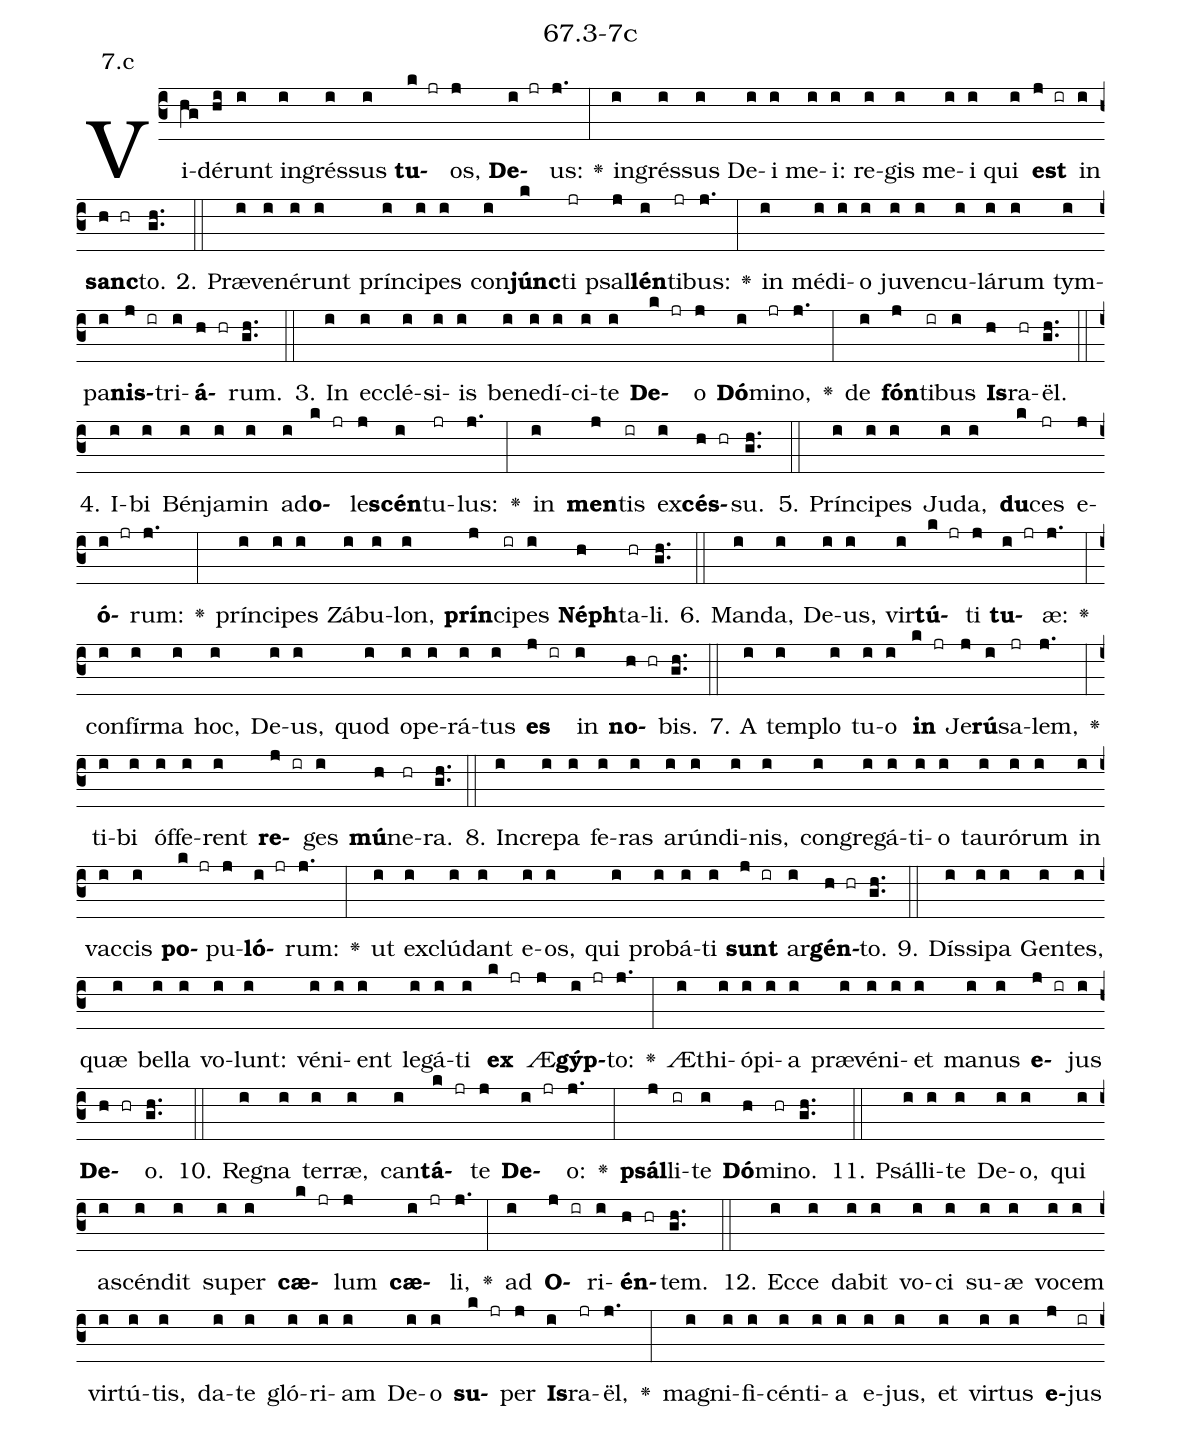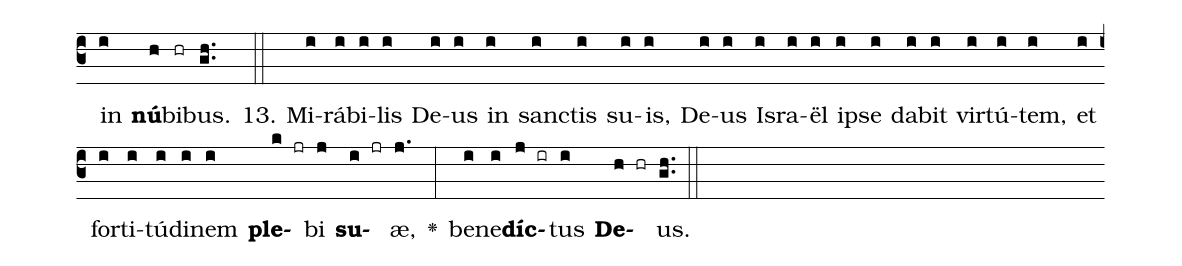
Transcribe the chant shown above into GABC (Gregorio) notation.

name: 67.3-7c;
annotation: 7.c;
%%
(c3)Vi(hg)dé(hi)runt(i) in(i)grés(i)sus(i) <b>tu</b>(k jr)os,(j) <b>De</b>(i jr)us:(j.) <v>\greheightstar</v>(:) in(i)grés(i)sus(i) De(i)i(i) me(i)i:(i) re(i)gis(i) me(i)i(i) qui(i) <b>est</b>(j ir) in(i) <b>sanc</b>(h hr)to.(gh..) (::)
2. Præ(i)ve(i)né(i)runt(i) prín(i)ci(i)pes(i) con(i)<b>júnc</b>(k)ti(jr) psal(j)<b>lén</b>(i)ti(jr)bus:(j.) <v>\greheightstar</v>(:) in(i) mé(i)di(i)o(i) ju(i)ven(i)cu(i)lá(i)rum(i) tym(i)pa(i)<b>nis</b>(j ir)tri(i)<b>á</b>(h hr)rum.(gh..) (::)
3. In(i) ec(i)clé(i)si(i)is(i) be(i)ne(i)dí(i)ci(i)te(i) <b>De</b>(k jr)o(j) <b>Dó</b>(i)mi(jr)no,(j.) <v>\greheightstar</v>(:) de(i) <b>fón</b>(j)ti(ir)bus(i) <b>Is</b>(h)ra(hr)ël.(gh..) (::)
4. I(i)bi(i) Bén(i)ja(i)min(i) ad(i)<b>o</b>(k jr)le(j)<b>scén</b>(i)tu(jr)lus:(j.) <v>\greheightstar</v>(:) in(i) <b>men</b>(j)tis(ir) ex(i)<b>cés</b>(h hr)su.(gh..) (::)
5. Prín(i)ci(i)pes(i) Ju(i)da,(i) <b>du</b>(k)ces(jr) e(j)<b>ó</b>(i jr)rum:(j.) <v>\greheightstar</v>(:) prín(i)ci(i)pes(i) Zá(i)bu(i)lon,(i) <b>prín</b>(j)ci(ir)pes(i) <b>Néph</b>(h)ta(hr)li.(gh..) (::)
6. Man(i)da,(i) De(i)us,(i) vir(i)<b>tú</b>(k jr)ti(j) <b>tu</b>(i jr)æ:(j.) <v>\greheightstar</v>(:) con(i)fír(i)ma(i) hoc,(i) De(i)us,(i) quod(i) o(i)pe(i)rá(i)tus(i) <b>es</b>(j ir) in(i) <b>no</b>(h hr)bis.(gh..) (::)
7. A(i) tem(i)plo(i) tu(i)o(i) <b>in</b>(k jr) Je(j)<b>rú</b>(i)sa(jr)lem,(j.) <v>\greheightstar</v>(:) ti(i)bi(i) óf(i)fe(i)rent(i) <b>re</b>(j ir)ges(i) <b>mú</b>(h)ne(hr)ra.(gh..) (::)
8. In(i)cre(i)pa(i) fe(i)ras(i) a(i)rún(i)di(i)nis,(i) con(i)gre(i)gá(i)ti(i)o(i) tau(i)ró(i)rum(i) in(i) vac(i)cis(i) <b>po</b>(k jr)pu(j)<b>ló</b>(i jr)rum:(j.) <v>\greheightstar</v>(:) ut(i) ex(i)clú(i)dant(i) e(i)os,(i) qui(i) pro(i)bá(i)ti(i) <b>sunt</b>(j ir) ar(i)<b>gén</b>(h hr)to.(gh..) (::)
9. Dís(i)si(i)pa(i) Gen(i)tes,(i) quæ(i) bel(i)la(i) vo(i)lunt:(i) vé(i)ni(i)ent(i) le(i)gá(i)ti(i) <b>ex</b>(k jr) Æ(j)<b>gýp</b>(i jr)to:(j.) <v>\greheightstar</v>(:) Æ(i)thi(i)ó(i)pi(i)a(i) præ(i)vé(i)ni(i)et(i) ma(i)nus(i) <b>e</b>(j ir)jus(i) <b>De</b>(h hr)o.(gh..) (::)
10. Re(i)gna(i) ter(i)ræ,(i) can(i)<b>tá</b>(k jr)te(j) <b>De</b>(i jr)o:(j.) <v>\greheightstar</v>(:) <b>psál</b>(j)li(ir)te(i) <b>Dó</b>(h)mi(hr)no.(gh..) (::)
11. Psál(i)li(i)te(i) De(i)o,(i) qui(i) a(i)scén(i)dit(i) su(i)per(i) <b>cæ</b>(k jr)lum(j) <b>cæ</b>(i jr)li,(j.) <v>\greheightstar</v>(:) ad(i) <b>O</b>(j ir)ri(i)<b>én</b>(h hr)tem.(gh..) (::)
12. Ec(i)ce(i) da(i)bit(i) vo(i)ci(i) su(i)æ(i) vo(i)cem(i) vir(i)tú(i)tis,(i) da(i)te(i) gló(i)ri(i)am(i) De(i)o(i) <b>su</b>(k jr)per(j) <b>Is</b>(i)ra(jr)ël,(j.) <v>\greheightstar</v>(:) ma(i)gni(i)fi(i)cén(i)ti(i)a(i) e(i)jus,(i) et(i) vir(i)tus(i) <b>e</b>(j)jus(ir) in(i) <b>nú</b>(h)bi(hr)bus.(gh..) (::)
13. Mi(i)rá(i)bi(i)lis(i) De(i)us(i) in(i) sanc(i)tis(i) su(i)is,(i) De(i)us(i) Is(i)ra(i)ël(i) ip(i)se(i) da(i)bit(i) vir(i)tú(i)tem,(i) et(i) for(i)ti(i)tú(i)di(i)nem(i) <b>ple</b>(k jr)bi(j) <b>su</b>(i jr)æ,(j.) <v>\greheightstar</v>(:) be(i)ne(i)<b>díc</b>(j ir)tus(i) <b>De</b>(h hr)us.(gh..) (::)
